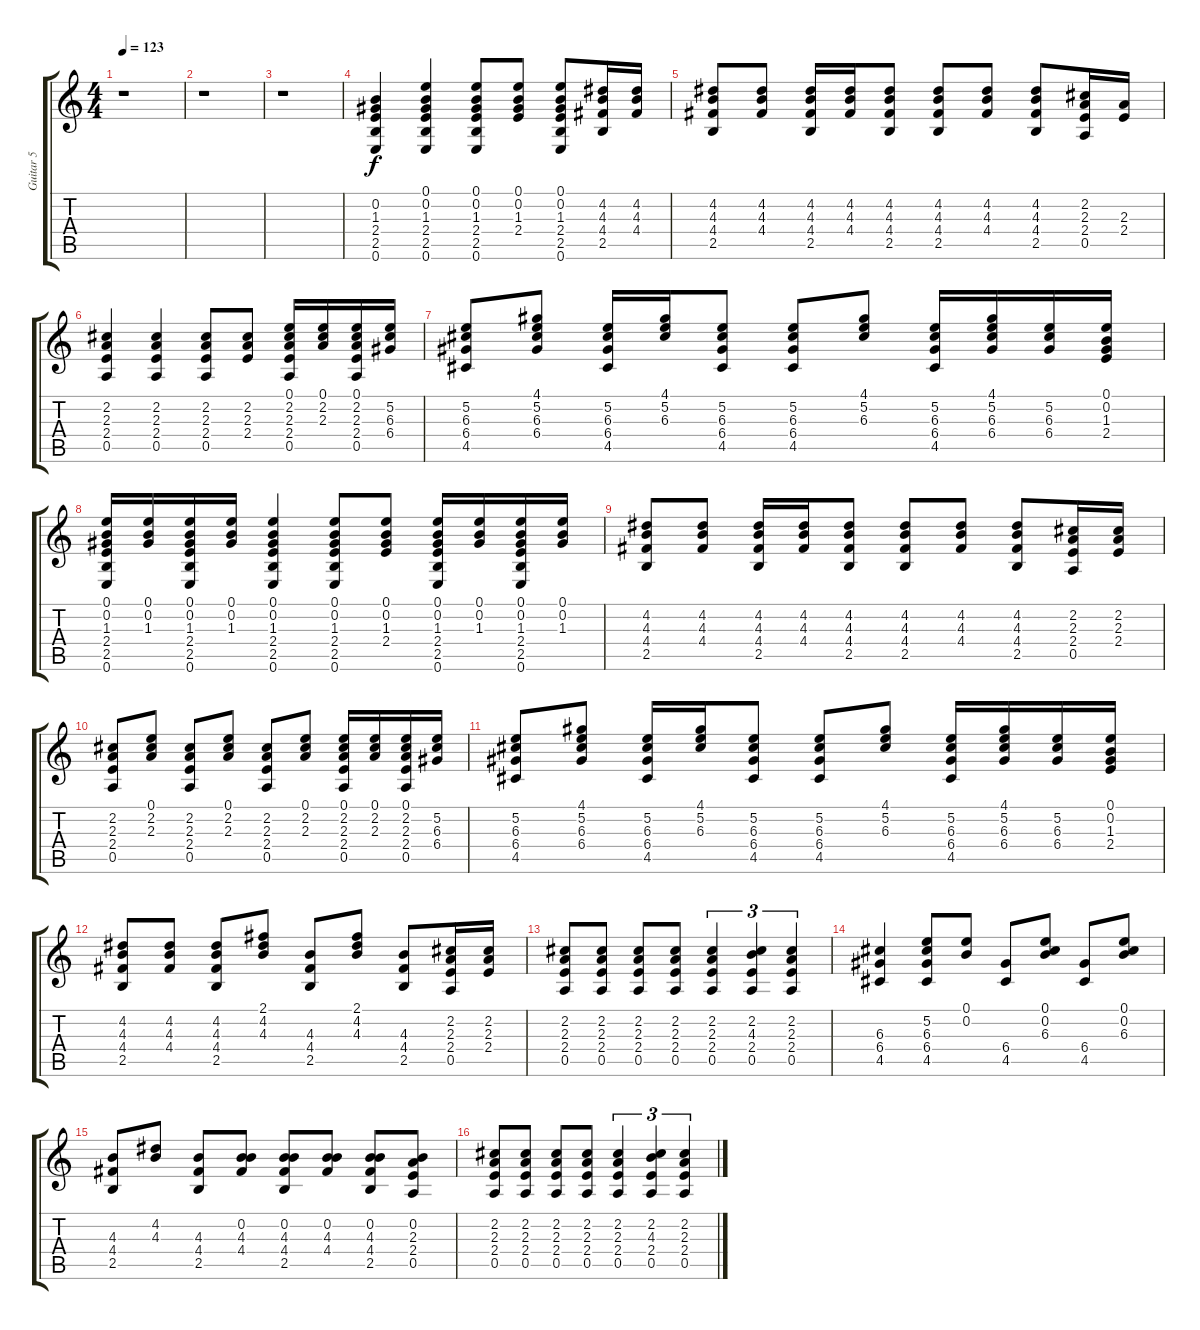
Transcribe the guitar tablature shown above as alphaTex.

\track ("Guitar 5" "Guitar 5") {instrument acousticguitarsteel}
\staff {score tabs}
\tuning (E4 B3 G3 D3 A2 E2) {hide}
\ts (4 4)
\tempo 123
\clef g2
\ks c
r.1{dy f} |
r.1 |
r.1 |
(0.2 1.3 2.4 2.5 0.6).4 (0.1 0.2 1.3 2.4 2.5 0.6).4 (0.1 0.2 1.3 2.4 2.5 0.6).8 (0.1 0.2 1.3 2.4).8 (0.1 0.2 1.3 2.4 2.5 0.6).8 (4.2 4.3 4.4 2.5).16 (4.2 4.3 4.4).16 |
(4.2 4.3 4.4 2.5).8 (4.2 4.3 4.4).8 (4.2 4.3 4.4 2.5).16 (4.2 4.3 4.4).16 (4.2 4.3 4.4 2.5).8 (4.2 4.3 4.4 2.5).8 (4.2 4.3 4.4).8 (4.2 4.3 4.4 2.5).8 (2.2 2.3 2.4 0.5).16 (2.3 2.4).16 |
(2.2 2.3 2.4 0.5).4 (2.2 2.3 2.4 0.5).4 (2.2 2.3 2.4 0.5).8 (2.2 2.3 2.4).8 (0.1 2.2 2.3 2.4 0.5).16 (0.1 2.2 2.3).16 (0.1 2.2 2.3 2.4 0.5).16 (5.2 6.3 6.4).16 |
(5.2 6.3 6.4 4.5).8 (4.1 5.2 6.3 6.4).8 (5.2 6.3 6.4 4.5).16 (4.1 5.2 6.3).16 (5.2 6.3 6.4 4.5).8 (5.2 6.3 6.4 4.5).8 (4.1 5.2 6.3).8 (5.2 6.3 6.4 4.5).16 (4.1 5.2 6.3 6.4).16 (5.2 6.3 6.4).16 (0.1 0.2 1.3 2.4).16 |
(0.1 0.2 1.3 2.4 2.5 0.6).16 (0.1 0.2 1.3).16 (0.1 0.2 1.3 2.4 2.5 0.6).16 (0.1 0.2 1.3).16 (0.1 0.2 1.3 2.4 2.5 0.6).4 (0.1 0.2 1.3 2.4 2.5 0.6).8 (0.1 0.2 1.3 2.4).8 (0.1 0.2 1.3 2.4 2.5 0.6).16 (0.1 0.2 1.3).16 (0.1 0.2 1.3 2.4 2.5 0.6).16 (0.1 0.2 1.3).16 |
(4.2 4.3 4.4 2.5).8 (4.2 4.3 4.4).8 (4.2 4.3 4.4 2.5).16 (4.2 4.3 4.4).16 (4.2 4.3 4.4 2.5).8 (4.2 4.3 4.4 2.5).8 (4.2 4.3 4.4).8 (4.2 4.3 4.4 2.5).8 (2.2 2.3 2.4 0.5).16 (2.2 2.3 2.4).16 |
(2.2 2.3 2.4 0.5).8 (0.1 2.2 2.3).8 (2.2 2.3 2.4 0.5).8 (0.1 2.2 2.3).8 (2.2 2.3 2.4 0.5).8 (0.1 2.2 2.3).8 (0.1 2.2 2.3 2.4 0.5).16 (0.1 2.2 2.3).16 (0.1 2.2 2.3 2.4 0.5).16 (5.2 6.3 6.4).16 |
(5.2 6.3 6.4 4.5).8 (4.1 5.2 6.3 6.4).8 (5.2 6.3 6.4 4.5).16 (4.1 5.2 6.3).16 (5.2 6.3 6.4 4.5).8 (5.2 6.3 6.4 4.5).8 (4.1 5.2 6.3).8 (5.2 6.3 6.4 4.5).16 (4.1 5.2 6.3 6.4).16 (5.2 6.3 6.4).16 (0.1 0.2 1.3 2.4).16 |
(4.2 4.3 4.4 2.5).8 (4.2 4.3 4.4).8 (4.2 4.3 4.4 2.5).8 (2.1 4.2 4.3).8 (4.3 4.4 2.5).8 (2.1 4.2 4.3).8 (4.3 4.4 2.5).8 (2.2 2.3 2.4 0.5).16 (2.2 2.3 2.4).16 |
(2.2 2.3 2.4 0.5).8 (2.2 2.3 2.4 0.5).8 (2.2 2.3 2.4 0.5).8 (2.2 2.3 2.4 0.5).8 (2.2 2.3 2.4 0.5).4{tu (3 2)} (2.2 4.3 2.4 0.5).4{tu (3 2)} (2.2 2.3 2.4 0.5).4{tu (3 2)} |
(6.3 6.4 4.5).4 (5.2 6.3 6.4 4.5).8 (0.1 0.2).8 (6.4 4.5).8 (0.1 0.2 6.3).8 (6.4 4.5).8 (0.1 0.2 6.3).8 |
(4.3 4.4 2.5).8 (4.2 4.3).8 (4.3 4.4 2.5).8 (0.2 4.3 4.4).8 (0.2 4.3 4.4 2.5).8 (0.2 4.3 4.4).8 (0.2 4.3 4.4 2.5).8 (0.2 2.3 2.4 0.5).8 |
(2.2 2.3 2.4 0.5).8 (2.2 2.3 2.4 0.5).8 (2.2 2.3 2.4 0.5).8 (2.2 2.3 2.4 0.5).8 (2.2 2.3 2.4 0.5).4{tu (3 2)} (2.2 4.3 2.4 0.5).4{tu (3 2)} (2.2 2.3 2.4 0.5).4{tu (3 2)}
